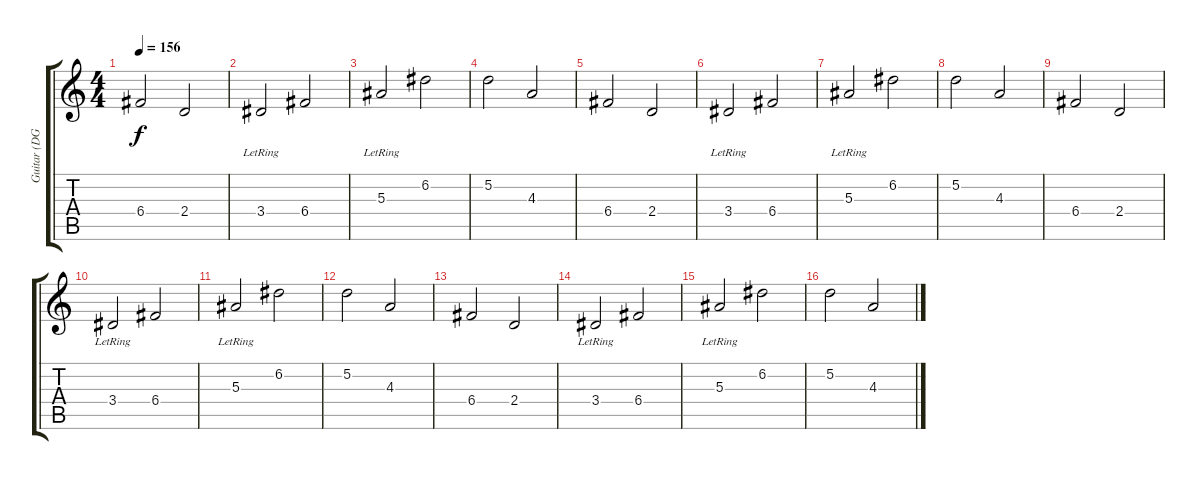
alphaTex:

\track ("Guitar (DGCFAD)" "Guitar (DG") {instrument electricguitarjazz}
\staff {score tabs}
\tuning (D4 A3 F3 C3 G2 D2) {hide}
\ts (4 4)
\tempo 156
\clef g2
\ks c
6.4.2{dy f} 2.4.2 |
3.4{lr}.2{volume 13 instrument electricguitarjazz} 6.4.2 |
5.3{lr}.2 6.2.2 |
5.2.2 4.3.2 |
6.4.2 2.4.2 |
3.4{lr}.2{volume 13 instrument electricguitarjazz} 6.4.2 |
5.3{lr}.2 6.2.2 |
5.2.2 4.3.2 |
6.4.2 2.4.2 |
3.4{lr}.2{volume 13 instrument electricguitarjazz} 6.4.2 |
5.3{lr}.2 6.2.2 |
5.2.2 4.3.2 |
6.4.2 2.4.2 |
3.4{lr}.2{volume 13 instrument electricguitarjazz} 6.4.2 |
5.3{lr}.2 6.2.2 |
5.2.2 4.3.2
